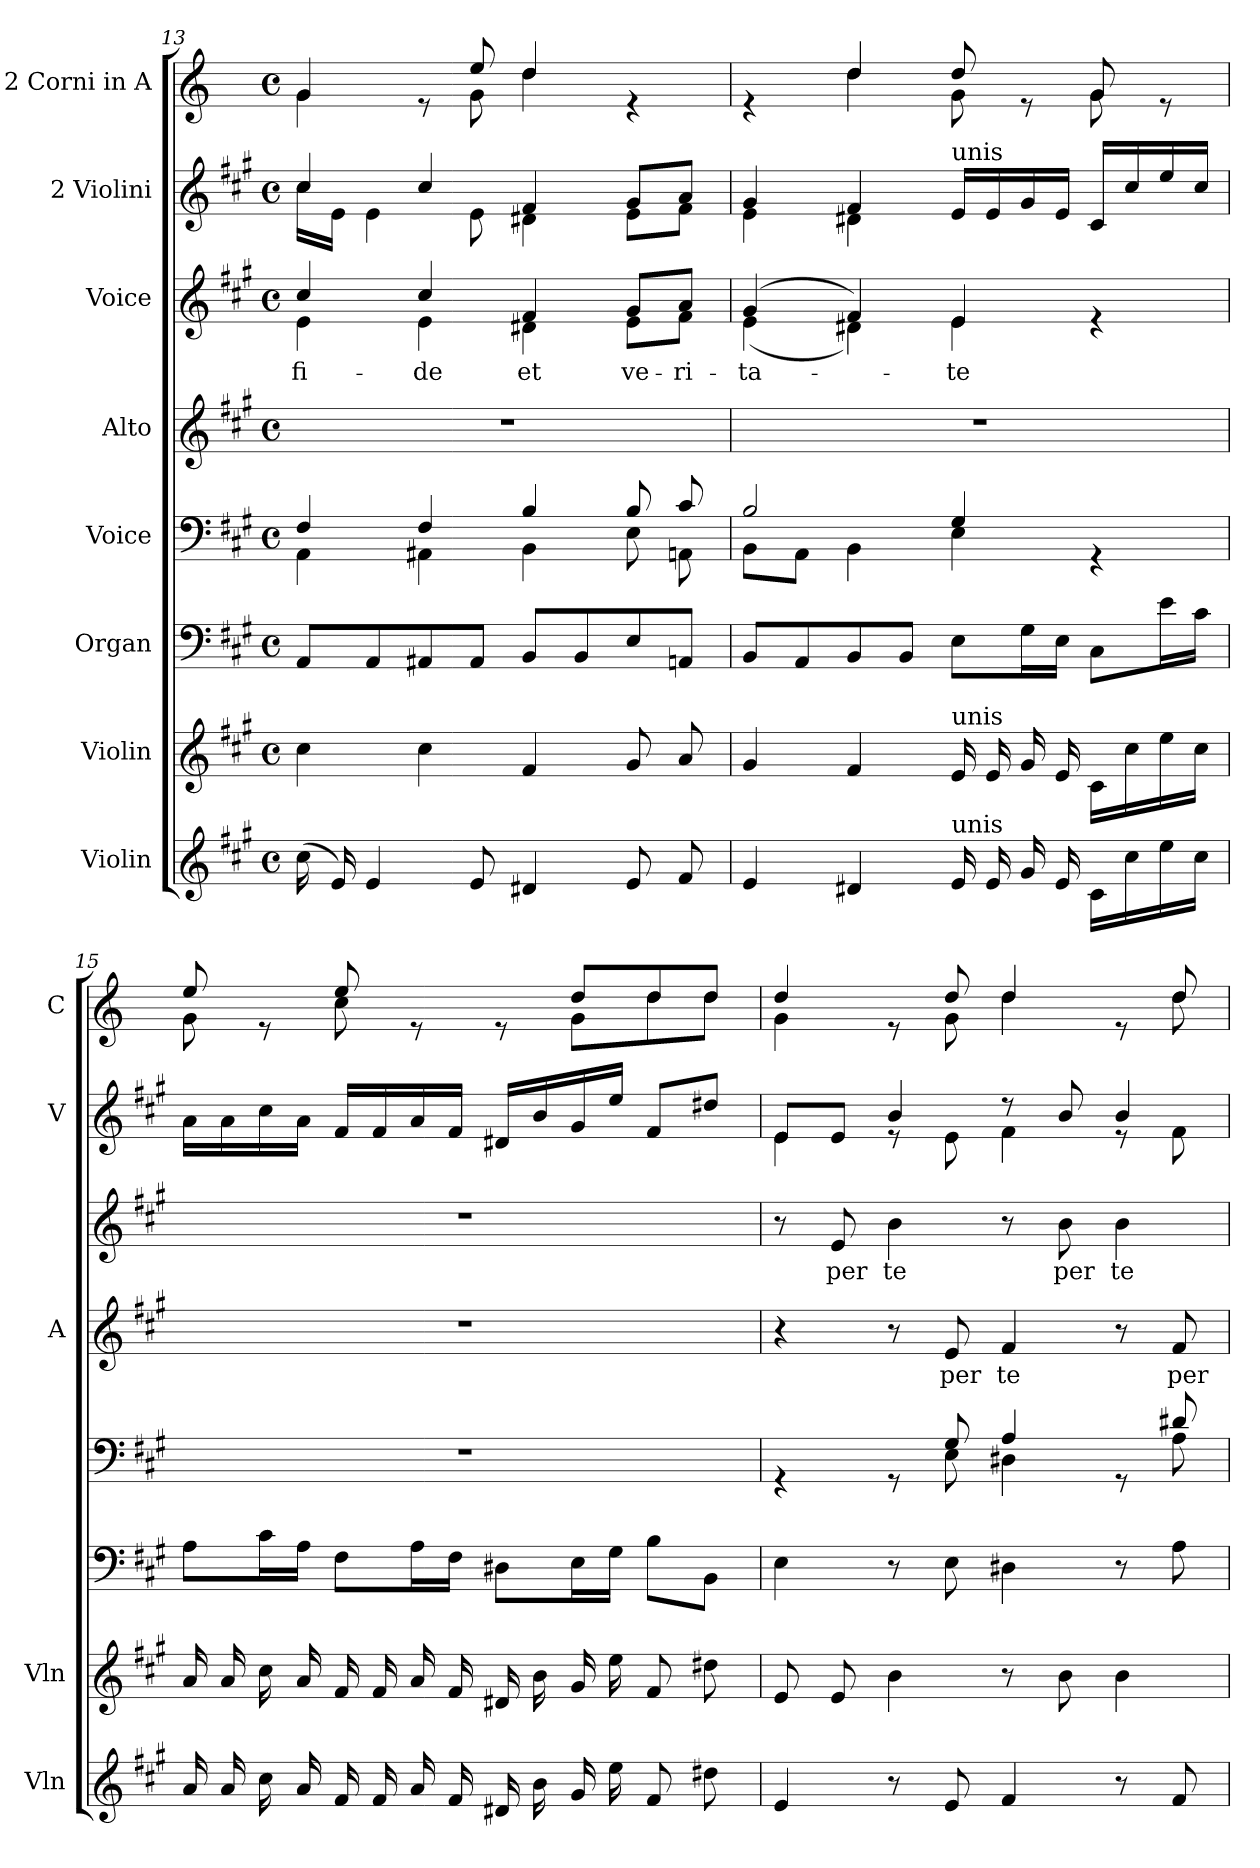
**kern	**kern	**kern	**kern	**kern	**text	**kern	**text	**kern	**kern
*part8	*part7	*part6	*part5	*part4	*part4	*part3	*part3	*part2	*part1
*staff8	*staff7	*staff6	*staff5	*staff4	*staff4	*staff3	*staff3	*staff2	*staff1
*I"Violin	*I"Violin	*I"Organ	*I"Voice	*I"Alto	*	*I"Voice	*	*I"2 Violini	*I"2 Corni in A
*I'Vln	*I'Vln	*	*	*I'A	*	*	*	*I'V	*I'C
!!LO:PB:g=z
*clefG2	*clefG2	*clefF4	*clefF4	*clefG2	*	*clefG2	*	*clefG2	*clefG2
*	*	*	*	*	*	*	*	*	*ITrd2c3
*k[f#c#g#]	*k[f#c#g#]	*k[f#c#g#]	*k[f#c#g#]	*k[f#c#g#]	*	*k[f#c#g#]	*	*k[f#c#g#]	*k[f#c#g#]
*M4/4	*M4/4	*M4/4	*M4/4	*M4/4	*	*M4/4	*	*M4/4	*M4/4
*met(c)	*met(c)	*met(c)	*met(c)	*met(c)	*	*met(c)	*	*met(c)	*met(c)
=13	=13	=13	=13	=13	=13	=13	=13	=13	=13
*	*	*	*^	*	*	*^	*	*	*
!	!	!	!	!	!	!	!	!	!LO:LY:b	!	!
*	*	*	*	*	*	*	*	*	*	*^	*^
(16cc#\	4cc#\	8AA/L	4F#/	4AA\	1r	.	4cc#/	4e\	fi-	4cc#/	16cc#\LL	4e/	4e\
16e/)	.	.	.	.	.	.	.	.	.	.	16e\JJ	.	.
4e/	.	8AA/	.	.	.	.	.	.	.	.	4e\	.	.
!	!	!	!	!	!	!	!	!	!LO:LY:b	!	!	!	!
.	4cc#\	8AA#X/	4F#/	4AA#X\	.	.	4cc#/	4e\	-de	4cc#/	.	8re	8ryy
8e/	.	8AA#/J	.	.	.	.	.	.	.	.	8e\	8cc#/	8e\
!	!	!	!	!	!	!	!	!	!LO:LY:b	!	!	!	!
4d#X/	4f#/	8BB/L	4B/	4BB\	.	.	4f#/	4d#X\	et	4f#/	4d#X\	4b/	4b\
.	.	8BB/	.	.	.	.	.	.	.	.	.	.	.
!	!	!	!	!	!	!	!	!	!LO:LY:b	!	!	!	!
8e/	8g#/	8E/	8B/	8E\	.	.	8g#/L	8e\L	ve-	8g#/L	8e\L	4re	4ryy
!	!	!	!	!	!	!	!	!	!LO:LY:b	!	!	!	!
8f#/	8a/	8AAn/J	8c#/	8AAn\	.	.	8a/J	8f#\J	-ri-	8a/J	8f#\J	.	.
=14	=14	=14	=14	=14	=14	=14	=14	=14	=14	=14	=14	=14	=14
!	!	!	!	!	!	!	!	!	!LO:LY:b	!	!	!	!
4e/	4g#/	8BB/L	2B/	8BB\L	1r	.	(4g#/	(4e\	-ta-	4g#/	4e\	4re	4ryy
.	.	8AA/	.	8AA\J	.	.	.	.	.	.	.	.	.
4d#X/	4f#/	8BB/	.	4BB\	.	.	4f#/)	4d#X\)	.	4f#/	4d#X\	4b/	4b\
.	.	8BB/J	.	.	.	.	.	.	.	.	.	.	.
!	!	!	!	!	!	!	!	!	!	!LO:TX:a:t=unis	!	!	!
!	!LO:TX:a:t=unis	!	!	!	!	!	!	!	!	!	!	!	!
!LO:TX:a:t=unis	!	!	!	!	!	!	!	!	!	!	!	!	!
!	!	!	!	!	!	!	!	!	!LO:LY:b	!	!	!	!
16e/	16e/	8E\L	4G#/	4E\	.	.	4e/	4e\	-te	16e/LL	2ryy	8b/	8e\
16e/	16e/	.	.	.	.	.	.	.	.	16e/	.	.	.
16g#/	16g#/	16G#\L	.	.	.	.	.	.	.	16g#/	.	8re	8ryy
16e/	16e/	16E\JJ	.	.	.	.	.	.	.	16e/JJ	.	.	.
16c#/LL	16c#/LL	8C#\L	4rGG	4ryy	.	.	4re	4ryy	.	16c#/LL	.	8e/	8e\
16cc#\	16cc#\	.	.	.	.	.	.	.	.	16cc#/	.	.	.
16ee\	16ee\	16e\L	.	.	.	.	.	.	.	16ee/	.	8re	8ryy
16cc#\JJ	16cc#\JJ	16c#\JJ	.	.	.	.	.	.	.	16cc#/JJ	.	.	.
*	*	*	*	*	*	*	*v	*v	*	*	*	*	*
*	*	*	*v	*v	*	*	*	*	*v	*v	*	*
=15	=15	=15	=15	=15	=15	=15	=15	=15	=15	=15
16a/	16a/	8A\L	1r	1r	.	1r	.	16a\LL	8cc#/	8e\
16a/	16a/	.	.	.	.	.	.	16a\	.	.
16cc#\	16cc#\	16c#\L	.	.	.	.	.	16cc#\	8re	8ryy
16a/	16a/	16A\JJ	.	.	.	.	.	16a\JJ	.	.
16f#/	16f#/	8F#\L	.	.	.	.	.	16f#/LL	8cc#/	8a\
16f#/	16f#/	.	.	.	.	.	.	16f#/	.	.
16a/	16a/	16A\L	.	.	.	.	.	16a/	8re	4ryy
16f#/	16f#/	16F#\JJ	.	.	.	.	.	16f#/JJ	.	.
16d#X/	16d#X/	8D#X\L	.	.	.	.	.	16d#X/LL	8re	.
16b\	16b\	.	.	.	.	.	.	16b/	.	.
16g#/	16g#/	16E\L	.	.	.	.	.	16g#/	8b/L	8e\L
16ee\	16ee\	16G#\JJ	.	.	.	.	.	16ee/JJ	.	.
8f#/	8f#/	8B\L	.	.	.	.	.	8f#/L	8b/	8b\
8dd#X\	8dd#X\	8BB\J	.	.	.	.	.	8dd#X/J	8b/J	8b\J
=16	=16	=16	=16	=16	=16	=16	=16	=16	=16	=16
*	*	*	*^	*	*	*	*	*^	*	*
4e/	8e/	4E\	4rGG	4.ryy	4r	.	8r	.	8e/L	4e\	4b/	4e\
!	!	!	!	!	!	!	!	!LO:LY:b	!	!	!	!
.	8e/	.	.	.	.	.	8e/	per	8e/J	.	.	.
!	!	!	!	!	!	!	!	!LO:LY:b	!	!	!	!
8r	4b\	8r	8rGG	.	8r	.	4b\	te	4b/	8re	8re	8ryy
!	!	!	!	!	!	!LO:LY:b	!	!	!	!	!	!
8e/	.	8E\	8G#/	8E\	8e/	per	.	.	.	8e\	8b/	8e\
!	!	!	!	!	!	!LO:LY:b	!	!	!	!	!	!
4f#/	8r	4D#X\	4A/	4D#X\	4f#/	te	8r	.	8r	4f#\	4b/	4b\
!	!	!	!	!	!	!	!	!LO:LY:b	!	!	!	!
.	8b\	.	.	.	.	.	8b\	per	8b/	.	.	.
!	!	!	!	!	!	!	!	!LO:LY:b	!	!	!	!
8r	4b\	8r	8rGG	8ryy	8r	.	4b\	te	4b/	8r	8re	8ryy
!	!	!	!	!	!	!LO:LY:b	!	!	!	!	!	!
8f#/	.	8A\	8d#X/	8A\	8f#/	per	.	.	.	8f#\	8b/	8b\
*	*	*	*	*	*	*	*	*	*v	*v	*	*
*	*	*	*v	*v	*	*	*	*	*	*v	*v
=	=	=	=	=	=	=	=	=	=
*-	*-	*-	*-	*-	*-	*-	*-	*-	*-
